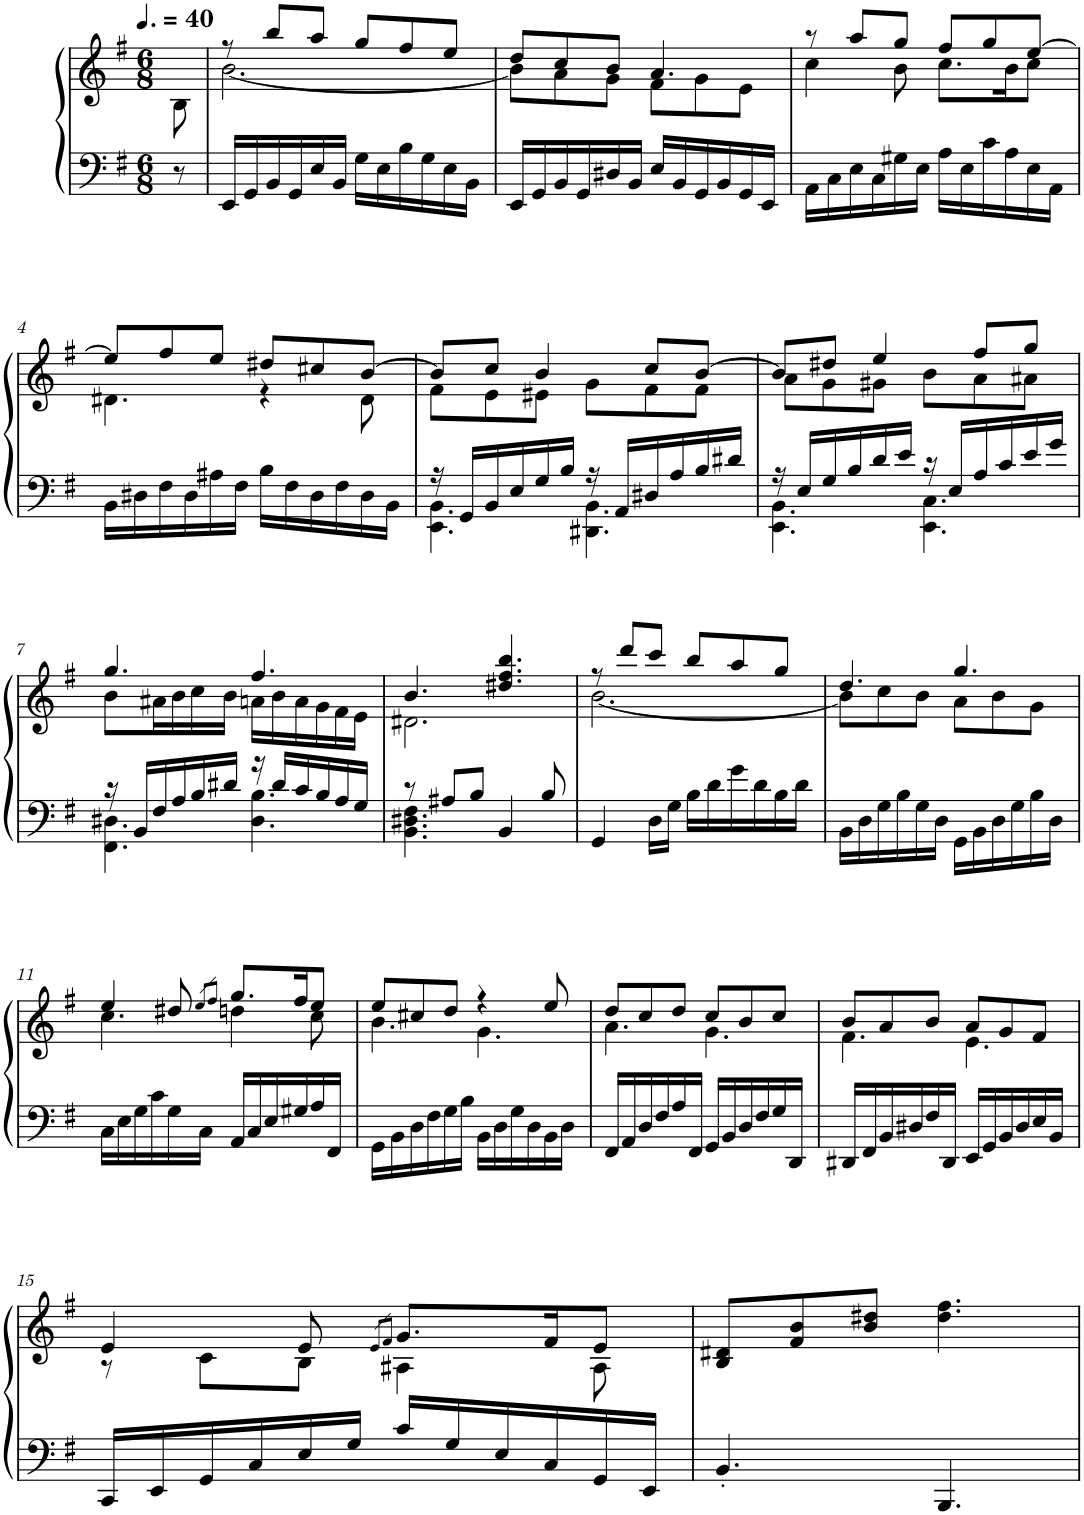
**kern	**kern
*part1	*part1
*staff2	*staff1
*I"Piano	*
*I'Pno.	*
*clefF4	*clefG2
*k[f#]	*k[f#]
*M6/8	*M6/8
*MM60	*MM60
=	=
8r	8B\
=1	=1
*	*^
16EE/LL	8r	[2.b\
16GG/	.	.
16BB/	8bb/L	.
16GG/	.	.
16E/	8aa/J	.
16BB/JJ	.	.
16G\LL	8gg/L	.
16E\	.	.
16B\	8ff#/	.
16G\	.	.
16E\	8ee/J	.
16BB\JJ	.	.
=2	=2	=2
16EE/LL	8dd/L	8b\L]
16GG/	.	.
16BB/	8cc/	8a\
16GG/	.	.
16D#X/	8b/J	8g\J
16BB/JJ	.	.
16E/LL	4.a/	8f#\L
16BB/	.	.
16GG/	.	8g\
16BB/	.	.
16GG/	.	8e\J
16EE/JJ	.	.
=3	=3	=3
16AA\LL	8r	4cc\
16C\	.	.
16E\	8aa/L	.
16C\	.	.
16G#X\	8gg/J	8b\
16E\JJ	.	.
16A\LL	8ff#/L	8.cc\L
16E\	.	.
16c\	8gg/	.
16A\	.	16b\K
16E\	[8ee/J	8cc\J
16AA\JJ	.	.
!!LO:LB:g=z	!!
=4	=4	=4
16BB\LL	8ee/L]	4.d#X\
16D#X\	.	.
16F#\	8ff#/	.
16D#\	.	.
16A#X\	8ee/J	.
16F#\JJ	.	.
16B\LL	8dd#X/L	4r
16F#\	.	.
16D#\	8cc#X/	.
16F#\	.	.
16D#\	[8b/J	8d#\
16BB\JJ	.	.
=5	=5	=5
*^	*	*
16r	4.EE\ 4.BB\	8b/L]	8f#\L
16GG/LL	.	.	.
16BB/	.	8cc/J	8e\
16E/	.	.	.
16G/	.	4b/	8e#X\J
16B/JJ	.	.	.
16r	4.DD#X\ 4.BB\	.	8g\L
16AA/LL	.	.	.
16D#X/	.	8cc/L	8f#\
16A/	.	.	.
16B/	.	[8b/J	8f#\J
16d#X/JJ	.	.	.
=6	=6	=6	=6
16r	4.EE\ 4.BB\	8b/L]	8a\L
16E/LL	.	.	.
16G/	.	8dd#X/J	8g\
16B/	.	.	.
16d/	.	4ee/	8g#X\J
16e/JJ	.	.	.
16r	4.EE\ 4.C\	.	8b\L
16E/LL	.	.	.
16A/	.	8ff#/L	8a\
16c/	.	.	.
16e/	.	8gg/J	8a#X\J
16g/JJ	.	.	.
!!LO:LB:g=z	!!
=7	=7	=7	=7
16r	4.FF#\ 4.D#X\	4.gg/	8b\L
16BB/LL	.	.	.
16F#/	.	.	16a#X\L
16A/	.	.	16b\
16B/	.	.	16cc\
16d#X/JJ	.	.	16b\JJ
16r	4.D#\ 4.B\	4.ff#/	16an\LL
16d#/LL	.	.	16b\
16c/	.	.	16a\
16B/	.	.	16g\
16A/	.	.	16f#\
16G/JJ	.	.	16e\JJ
=8	=8	=8	=8
8r	4.BB\ 4.D#X\ 4.F#\	4.b/	2.d#X\
8A#X/L	.	.	.
8B/J	.	.	.
4BB/	4.ryy	4.dd#X/ 4.ff#/ 4.bb/	.
8B/	.	.	.
*v	*v	*	*
=9	=9	=9
4GG/	8r	[2.b\
.	8ddd/L	.
16D\LL	8ccc/J	.
16G\JJ	.	.
16B\LL	8bb/L	.
16d\	.	.
16g\	8aa/	.
16d\	.	.
16B\	8gg/J	.
16d\JJ	.	.
=10	=10	=10
16BB\LL	4.dd/	8b\L]
16D\	.	.
16G\	.	8cc\
16B\	.	.
16G\	.	8b\J
16D\JJ	.	.
16GG\LL	4.gg/	8a\L
16BB\	.	.
16D\	.	8b\
16G\	.	.
16B\	.	8g\J
16D\JJ	.	.
!!LO:LB:g=z	!!
=11	=11	=11
16C\LL	4ee/	4.cc\
16E\	.	.
16G\	.	.
16c\	.	.
16G\	8dd#X/	.
16C\JJ	.	.
.	8qee/L	.
.	8qff#/J	.
16AA/LL	8.gg/L	4ddn\
16C/	.	.
16E/	.	.
16G#X/	16ff#/K	.
16A/	8ee/J	8cc\
16FF#/JJ	.	.
=12	=12	=12
16GG\LL	8ee/L	4.b\
16BB\	.	.
16D\	8cc#X/	.
16F#\	.	.
16G\	8dd/J	.
16B\JJ	.	.
16BB\LL	4r	4.g\
16D\	.	.
16G\	.	.
16D\	.	.
16BB\	8ee/	.
16D\JJ	.	.
=13	=13	=13
16FF#/LL	8dd/L	4.a\
16AA/	.	.
16D/	8cc/	.
16F#/	.	.
16A/	8dd/J	.
16FF#/JJ	.	.
16GG/LL	8cc/L	4.g\
16BB/	.	.
16D/	8b/	.
16F#/	.	.
16G/	8cc/J	.
16DD/JJ	.	.
=14	=14	=14
16DD#X/LL	8b/L	4.f#\
16FF#/	.	.
16BB/	8a/	.
16D#X/	.	.
16F#/	8b/J	.
16DD#/JJ	.	.
16EE/LL	8a/L	4.e\
16GG/	.	.
16BB/	8g/	.
16D#/	.	.
16E/	8f#/J	.
16BB/JJ	.	.
!!LO:LB:g=z	!!
=15	=15	=15
16CC/LL	4e/	8r
16EE/	.	.
16GG/	.	8c\L
16C/	.	.
16E/	8e/	8B\J
16G/JJ	.	.
.	8qe/L	.
.	8qf#/J	.
16c/LL	8.g/L	4A#X\
16G/	.	.
16E/	.	.
16C/	16f#/K	.
16GG/	8e/J	8A#\
16EE/JJ	.	.
*	*v	*v
=16	=16
4.BB'/	8B/ 8d#X/L
.	8f#/ 8b/
.	8b/ 8dd#X/J
4.BBB/	4.dd#\ 4.ff#\
=	=
*-	*-
